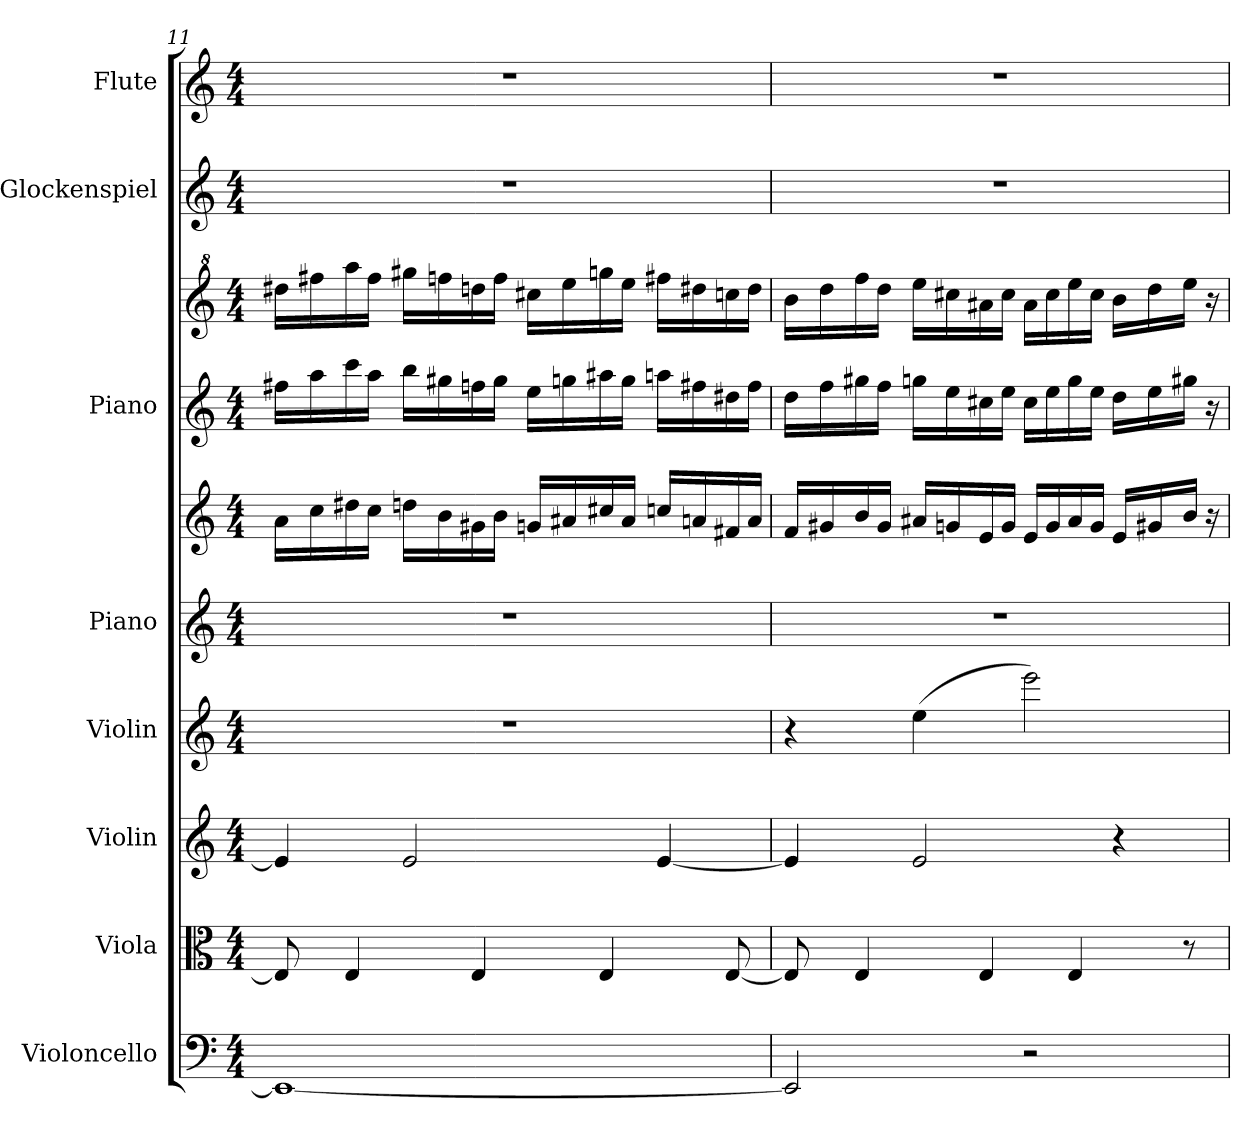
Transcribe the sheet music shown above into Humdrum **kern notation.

**kern	**kern	**kern	**kern	**kern	**kern	**kern	**kern	**kern	**kern
*part8	*part7	*part6	*part5	*part4	*part4	*part3	*part3	*part2	*part1
*staff10	*staff9	*staff8	*staff7	*staff6	*staff5	*staff4	*staff3	*staff2	*staff1
*I"Violoncello	*I"Viola	*I"Violin	*I"Violin	*I"Piano	*	*I"Piano	*	*I"Glockenspiel	*I"Flute
*I'Vc.	*I'Vla.	*I'Vln.	*I'Vln.	*I'Pno.	*	*I'Pno.	*	*I'Glock.	*I'Fl.
!!LO:PB:g=z
*clefF4	*clefC3	*clefG2	*clefG2	*clefG2	*clefG2	*clefG2	*clefG^2	*clefG2	*clefG2
*	*	*	*	*	*	*	*	*ITrd-14c-24	*
*k[]	*k[]	*k[]	*k[]	*k[]	*k[]	*k[]	*k[]	*k[]	*k[]
*M4/4	*M4/4	*M4/4	*M4/4	*M4/4	*M4/4	*M4/4	*M4/4	*M4/4	*M4/4
=11	=11	=11	=11	=11	=11	=11	=11	=11	=11
1EE_	8E/]	4e/]	1r	1r	16a\LL	16ff#X\LL	16ddd#X\LL	1r	1r
.	.	.	.	.	16cc\	16aa\	16fff#X\	.	.
.	4E/	.	.	.	16dd#X\	16ccc\	16aaa\	.	.
.	.	.	.	.	16cc\JJ	16aa\JJ	16fff#\JJ	.	.
.	.	2e/	.	.	16ddn\LL	16bb\LL	16ggg#X\LL	.	.
.	.	.	.	.	16b\	16gg#X\	16fffn\	.	.
.	4E/	.	.	.	16g#X\	16ffn\	16dddn\	.	.
.	.	.	.	.	16b\JJ	16gg#\JJ	16fff\JJ	.	.
.	.	.	.	.	16gn/LL	16ee\LL	16ccc#X\LL	.	.
.	.	.	.	.	16a#X/	16ggn\	16eee\	.	.
.	4E/	.	.	.	16cc#X/	16aa#X\	16gggn\	.	.
.	.	.	.	.	16a#/JJ	16gg\JJ	16eee\JJ	.	.
.	.	[4e/	.	.	16ccn/LL	16aan\LL	16fff#X\LL	.	.
.	.	.	.	.	16an/	16ff#X\	16ddd#X\	.	.
.	[8E/	.	.	.	16f#X/	16dd#X\	16cccn\	.	.
.	.	.	.	.	16a/JJ	16ff#\JJ	16ddd#\JJ	.	.
!!LO:PB:g=z
=12	=12	=12	=12	=12	=12	=12	=12	=12	=12
2EE/]	8E/]	4e/]	4r	1r	16f/LL	16dd\LL	16bb\LL	1r	1r
.	.	.	.	.	16g#X/	16ff\	16ddd\	.	.
.	4E/	.	.	.	16b/	16gg#X\	16fff\	.	.
.	.	.	.	.	16g#/JJ	16ff\JJ	16ddd\JJ	.	.
.	.	2e/	(>4ee\	.	16a#X/LL	16ggn\LL	16eee\LL	.	.
.	.	.	.	.	16gn/	16ee\	16ccc#X\	.	.
.	4E/	.	.	.	16e/	16cc#X\	16aa#X\	.	.
.	.	.	.	.	16g/JJ	16ee\JJ	16ccc#\JJ	.	.
2r	.	.	2eee\)	.	16e/LL	16cc#\LL	16aa#\LL	.	.
.	.	.	.	.	16g/	16ee\	16ccc#\	.	.
.	4E/	.	.	.	16a#/	16gg\	16eee\	.	.
.	.	.	.	.	16g/JJ	16ee\JJ	16ccc#\JJ	.	.
.	.	4r	.	.	16e/LL	16dd\LL	16bb\LL	.	.
.	.	.	.	.	16g#X/	16ee\	16ddd\	.	.
.	8r	.	.	.	16b/JJ	16gg#X\JJ	16eee\JJ	.	.
.	.	.	.	.	16r	16r	16r	.	.
=	=	=	=	=	=	=	=	=	=
*-	*-	*-	*-	*-	*-	*-	*-	*-	*-
